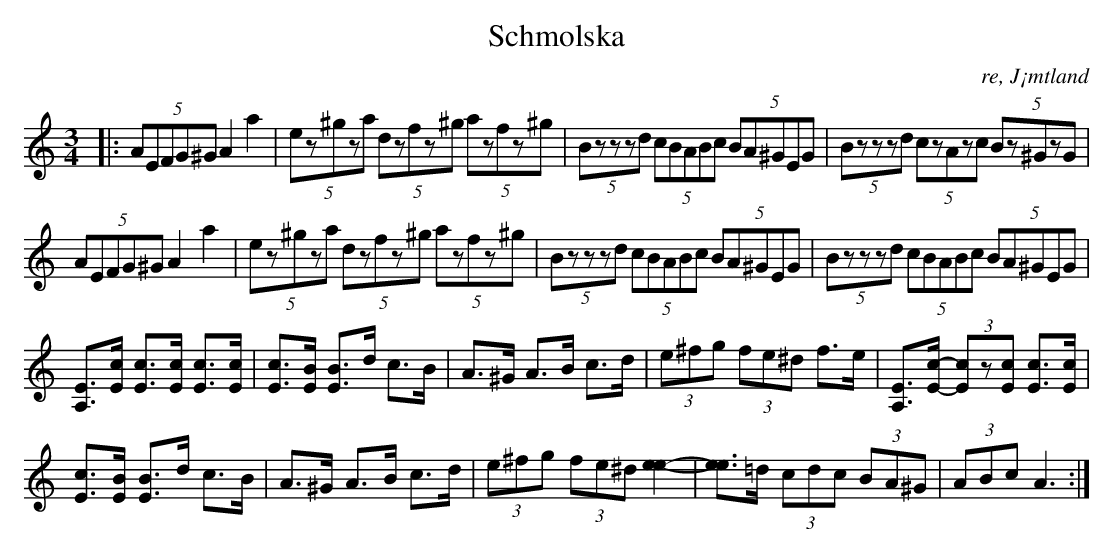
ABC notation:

X:1
T:Schmolska
O: re, J¡mtland
M:3/4
L:1/8
K:Am
|: (5:2AEFG^G A2 a2 | (5:2ez^gza (5:2dzfz^g (5:2azfz^g | (5:2Bzzzd (5:2cBABc (5:2BA^GEG | (5:2Bzzzd (5:2czAzc (5:2Bz^GzG |
(5:2AEFG^G A2 a2 | (5:2ez^gza (5:2dzfz^g (5:2azfz^g | (5:2Bzzzd (5:2cBABc (5:2BA^GEG | (5:2Bzzzd (5:2cBABc (5:2BA^GEG  |
[EA,]>[cE] [cE]>[cE] [cE]>[cE] | [cE]>[BE] [BE]>d c>B | A>^G A>B c>d | (3e^fg (3fe^d f>e | [EA,]>[c-E-] (3[cE]z[cE] [cE]>[cE] |
[cE]>[BE] [BE]>d c>B | A>^G A>B c>d | (3e^fg (3fe^d [e2-e2-] | [ee]>=d (3cdc (3BA^G | (3ABc A3 :|]
